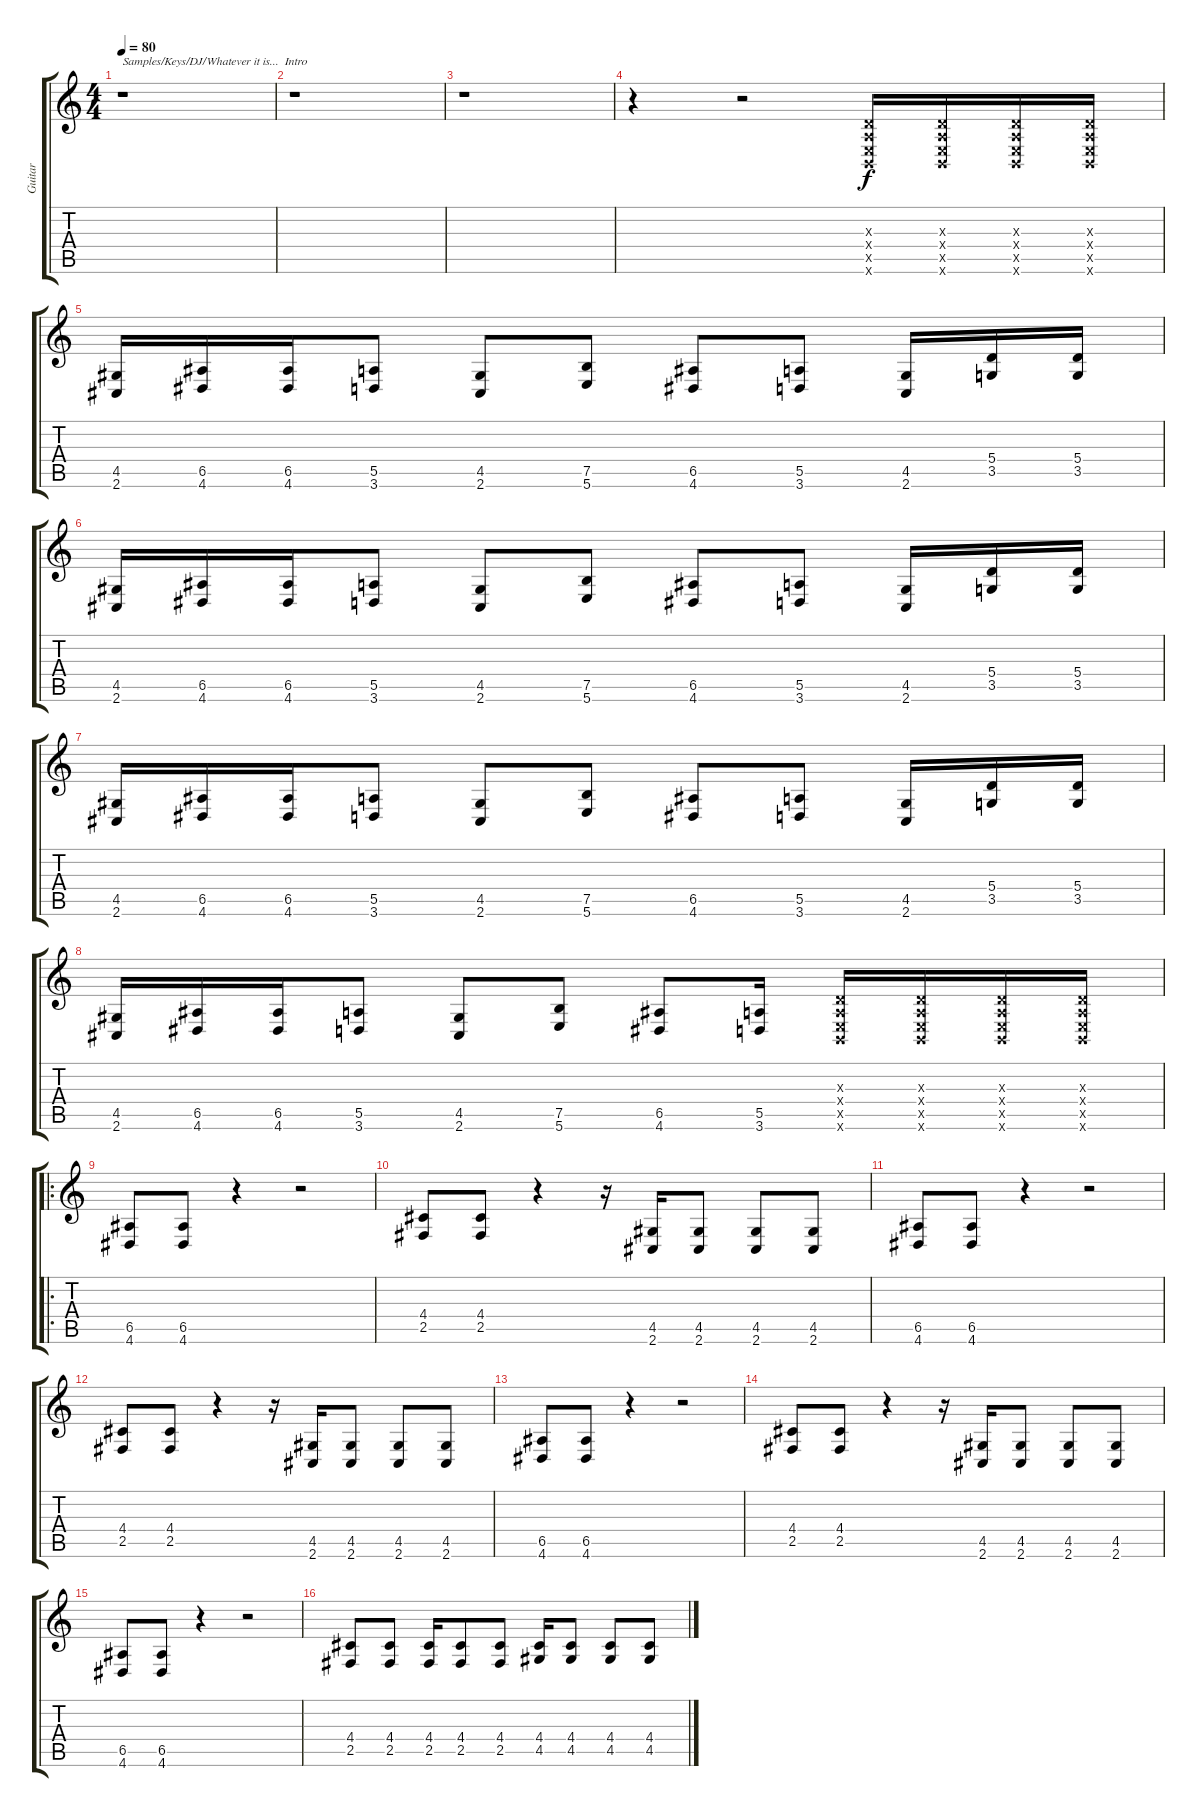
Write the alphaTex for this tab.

\track ("Guitar" "Guitar") {instrument overdrivenguitar}
\staff {score tabs}
\tuning (B3 Gb3 D3 A2 E2 B1) {hide}
\ts (4 4)
\tempo 80
\clef g2
\ks c
r.1{txt "Samples/Keys/DJ/Whatever it is...  Intro" dy f instrument overdrivenguitar} |
r.1 |
r.1 |
r.4 r.2 (0.3{x} 0.4{x} 0.5{x} 0.6{x}).16 (0.3{x} 0.4{x} 0.5{x} 0.6{x}).16 (0.3{x} 0.4{x} 0.5{x} 0.6{x}).16 (0.3{x} 0.4{x} 0.5{x} 0.6{x}).16 |
(4.5 2.6).16 (6.5 4.6).16 (6.5 4.6).16 (5.5 3.6).8 (4.5 2.6).8 (7.5 5.6).8 (6.5 4.6).8 (5.5 3.6).8 (4.5 2.6).16 (5.4 3.5).16 (5.4 3.5).16 |
(4.5 2.6).16 (6.5 4.6).16 (6.5 4.6).16 (5.5 3.6).8 (4.5 2.6).8 (7.5 5.6).8 (6.5 4.6).8 (5.5 3.6).8 (4.5 2.6).16 (5.4 3.5).16 (5.4 3.5).16 |
(4.5 2.6).16 (6.5 4.6).16 (6.5 4.6).16 (5.5 3.6).8 (4.5 2.6).8 (7.5 5.6).8 (6.5 4.6).8 (5.5 3.6).8 (4.5 2.6).16 (5.4 3.5).16 (5.4 3.5).16 |
(4.5 2.6).16 (6.5 4.6).16 (6.5 4.6).16 (5.5 3.6).8 (4.5 2.6).8 (7.5 5.6).8 (6.5 4.6).8 (5.5 3.6).16 (0.3{x} 0.4{x} 0.5{x} 0.6{x}).16 (0.3{x} 0.4{x} 0.5{x} 0.6{x}).16 (0.3{x} 0.4{x} 0.5{x} 0.6{x}).16 (0.3{x} 0.4{x} 0.5{x} 0.6{x}).16 |
\ro
(6.5 4.6).8 (6.5 4.6).8 r.4 r.2 |
(4.4 2.5).8 (4.4 2.5).8 r.4 r.16 (4.5 2.6).16 (4.5 2.6).8 (4.5 2.6).8 (4.5 2.6).8 |
(6.5 4.6).8 (6.5 4.6).8 r.4 r.2 |
(4.4 2.5).8 (4.4 2.5).8 r.4 r.16 (4.5 2.6).16 (4.5 2.6).8 (4.5 2.6).8 (4.5 2.6).8 |
(6.5 4.6).8 (6.5 4.6).8 r.4 r.2 |
(4.4 2.5).8 (4.4 2.5).8 r.4 r.16 (4.5 2.6).16 (4.5 2.6).8 (4.5 2.6).8 (4.5 2.6).8 |
(6.5 4.6).8 (6.5 4.6).8 r.4 r.2 |
(4.4 2.5).8 (4.4 2.5).8 (4.4 2.5).16 (4.4 2.5).8 (4.4 2.5).8 (4.4 4.5).16 (4.4 4.5).8 (4.4 4.5).8 (4.4 4.5).8
